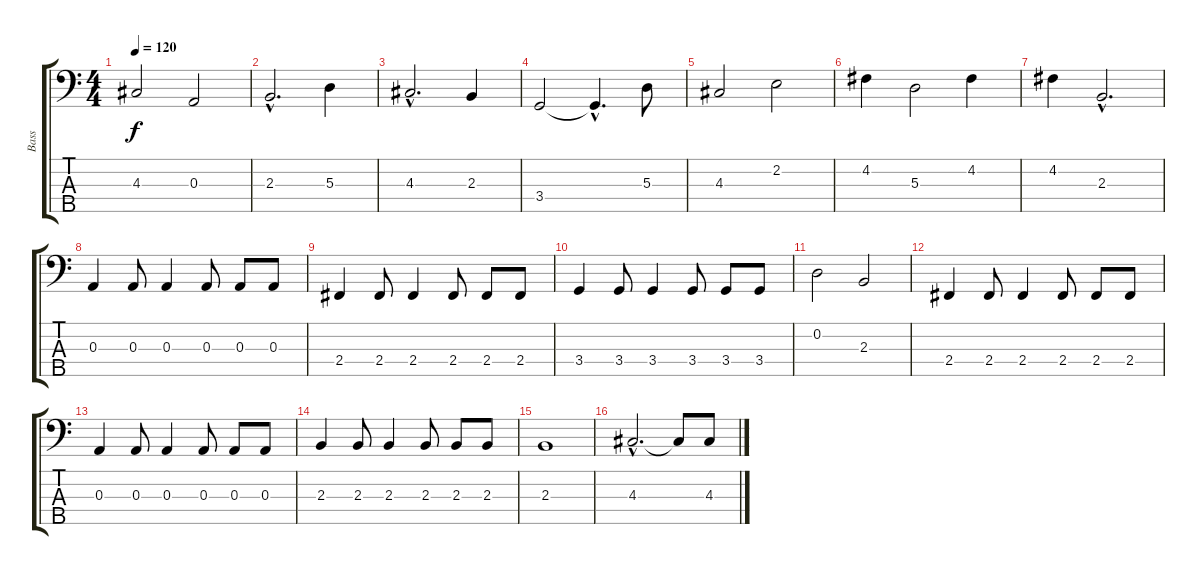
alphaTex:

\track ("Bass" "Bass") {instrument electricbassfinger}
\staff {score tabs}
\tuning (G2 D2 A1 E1 B0) {hide}
\ts (4 4)
\tempo 120
\clef f4
\ks c
4.3.2{dy f} 0.3.2 |
2.3{hac}.2{d} 5.3.4 |
4.3{hac}.2{d} 2.3.4 |
3.4.2 3.4{hac t}.4{d} 5.3.8 |
4.3.2 2.2.2 |
4.2.4 5.3.2 4.2.4 |
4.2.4 2.3{hac}.2{d} |
0.3.4 0.3.8 0.3.4 0.3.8 0.3.8 0.3.8 |
2.4.4 2.4.8 2.4.4 2.4.8 2.4.8 2.4.8 |
3.4.4 3.4.8 3.4.4 3.4.8 3.4.8 3.4.8 |
0.2.2 2.3.2 |
2.4.4 2.4.8 2.4.4 2.4.8 2.4.8 2.4.8 |
0.3.4 0.3.8 0.3.4 0.3.8 0.3.8 0.3.8 |
2.3.4 2.3.8 2.3.4 2.3.8 2.3.8 2.3.8 |
2.3.1 |
4.3{hac}.2{d} 4.3{t}.8 4.3.8
